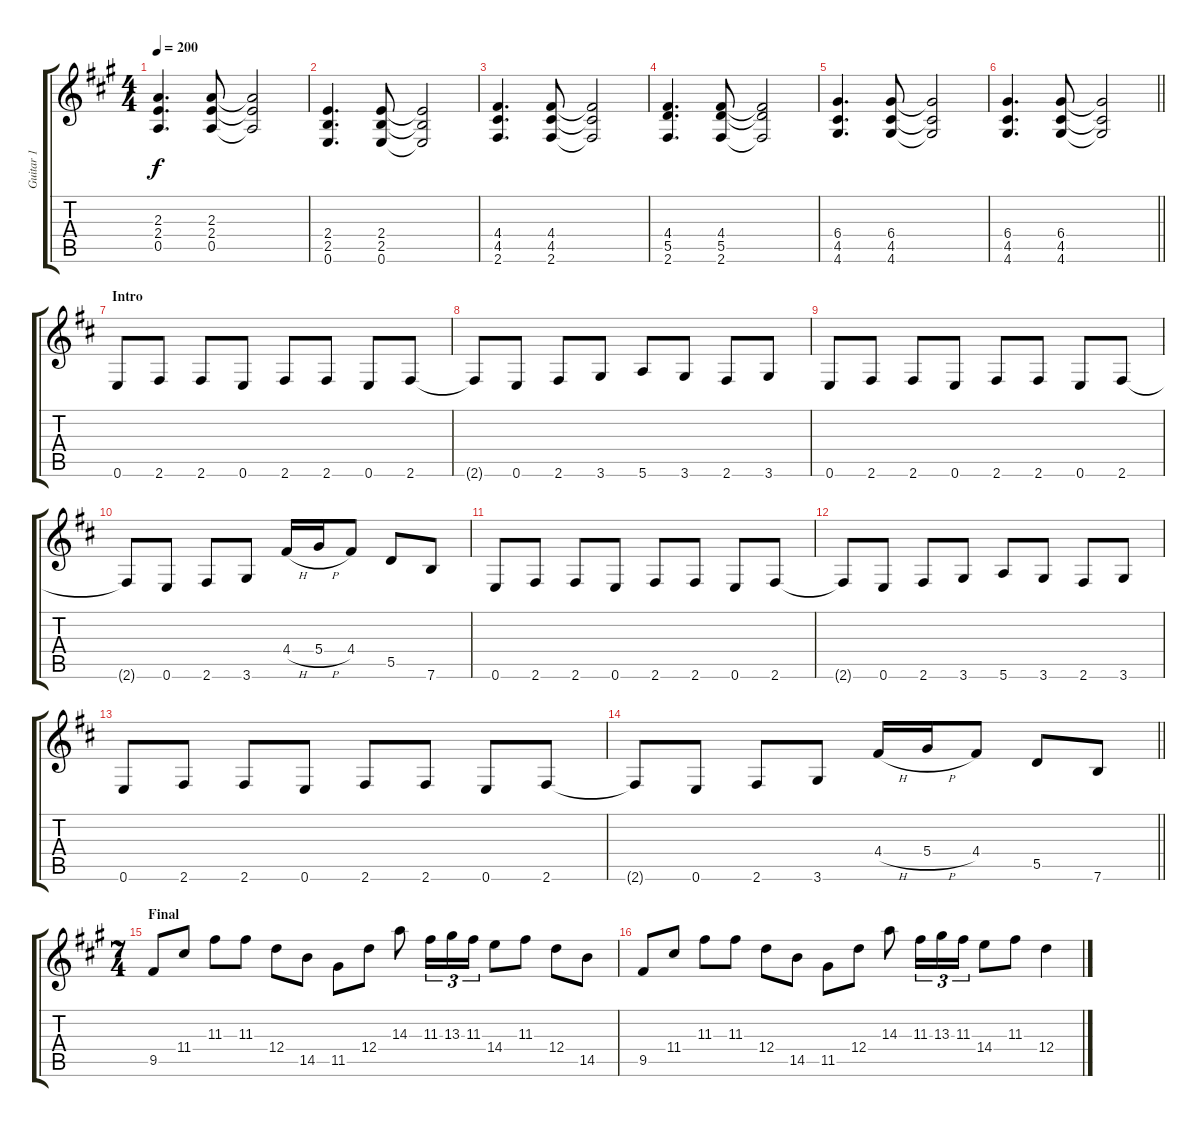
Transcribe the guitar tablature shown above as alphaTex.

\track ("Guitar 1" "Guitar 1") {instrument overdrivenguitar}
\staff {score tabs}
\tuning (E4 B3 G3 D3 A2 E2) {hide}
\ts (4 4)
\tempo 200
\clef g2
\ks f#minor
(2.3 2.4 0.5).4{d dy f} (2.3 2.4 0.5).8 (2.3{t} 2.4{t} 0.5{t}).2 |
(2.4 2.5 0.6).4{d} (2.4 2.5 0.6).8 (2.4{t} 2.5{t} 0.6{t}).2 |
(4.4 4.5 2.6).4{d} (4.4 4.5 2.6).8 (4.4{t} 4.5{t} 2.6{t}).2 |
(4.4 5.5 2.6).4{d} (4.4 5.5 2.6).8 (4.4{t} 5.5{t} 2.6{t}).2 |
(6.4 4.5 4.6).4{d} (6.4 4.5 4.6).8 (6.4{t} 4.5{t} 4.6{t}).2 |
\barLineRight lightlight
(6.4 4.5 4.6).4{d} (6.4 4.5 4.6).8 (6.4{t} 4.5{t} 4.6{t}).2 |
\section ("" "Intro")
\ks d
0.6.8 2.6.8 2.6.8 0.6.8 2.6.8 2.6.8 0.6.8 2.6.8 |
2.6{t}.8 0.6.8 2.6.8 3.6.8 5.6.8 3.6.8 2.6.8 3.6.8 |
0.6.8 2.6.8 2.6.8 0.6.8 2.6.8 2.6.8 0.6.8 2.6.8 |
2.6{t}.8 0.6.8 2.6.8 3.6.8 4.4{h}.16 5.4{h}.16 4.4.8 5.5.8 7.6.8 |
0.6.8 2.6.8 2.6.8 0.6.8 2.6.8 2.6.8 0.6.8 2.6.8 |
2.6{t}.8 0.6.8 2.6.8 3.6.8 5.6.8 3.6.8 2.6.8 3.6.8 |
0.6.8 2.6.8 2.6.8 0.6.8 2.6.8 2.6.8 0.6.8 2.6.8 |
\barLineRight lightlight
2.6{t}.8 0.6.8 2.6.8 3.6.8 4.4{h}.16 5.4{h}.16 4.4.8 5.5.8 7.6.8 |
\ts (7 4)
\section ("" "Final")
\ks f#minor
9.5.8 11.4.8 11.3.8 11.3.8 12.4.8 14.5.8 11.5.8 12.4.8 14.3.8 11.3.16{tu (3 2)} 13.3.16{tu (3 2)} 11.3.16{tu (3 2)} 14.4.8 11.3.8 12.4.8 14.5.8 |
9.5.8 11.4.8 11.3.8 11.3.8 12.4.8 14.5.8 11.5.8 12.4.8 14.3.8 11.3.16{tu (3 2)} 13.3.16{tu (3 2)} 11.3.16{tu (3 2)} 14.4.8 11.3.8 12.4.4
